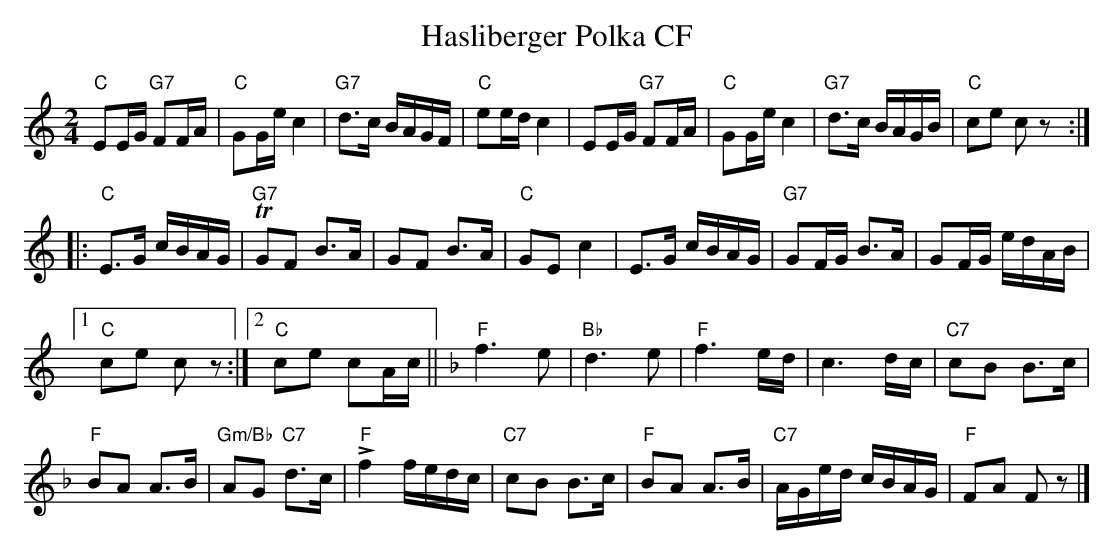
X:1
T:Hasliberger Polka CF
M:2/4
L:1/16
K:Cmaj
"C"E2EG "G7"F2FA | "C"G2Ge c4 | "G7"d3c BAGF | "C"e2ed c4 | E2EG "G7"F2FA | "C"G2Ge c4 | "G7"d3c BAGB | "C"c2e2 c2z2 ::
"C"E3G cBAG | "G7"TG2F2 B3A | G2F2 B3A | "C"G2E2 c4 | E3G cBAG | "G7"G2FG B3A | G2FG edAB |1 [L:1/8]
"C"ce cz :|2 "C"ce cA/2c/2 || [K:Fmaj] "F"f3e | "Bb"d3e | "F"f3e/2d/2 | c3 d/2c/2 | "C7"cB B>c |
"F"BA A>B | "Gm/Bb"AG "C7"d>c | "F"!>!f2 f/2e/2d/2c/2 | "C7"cB B>c | "F"BA A>B | "C7"A/2G/2e/2d/2 c/2B/2A/2G/2 | "F"FA Fz |]
